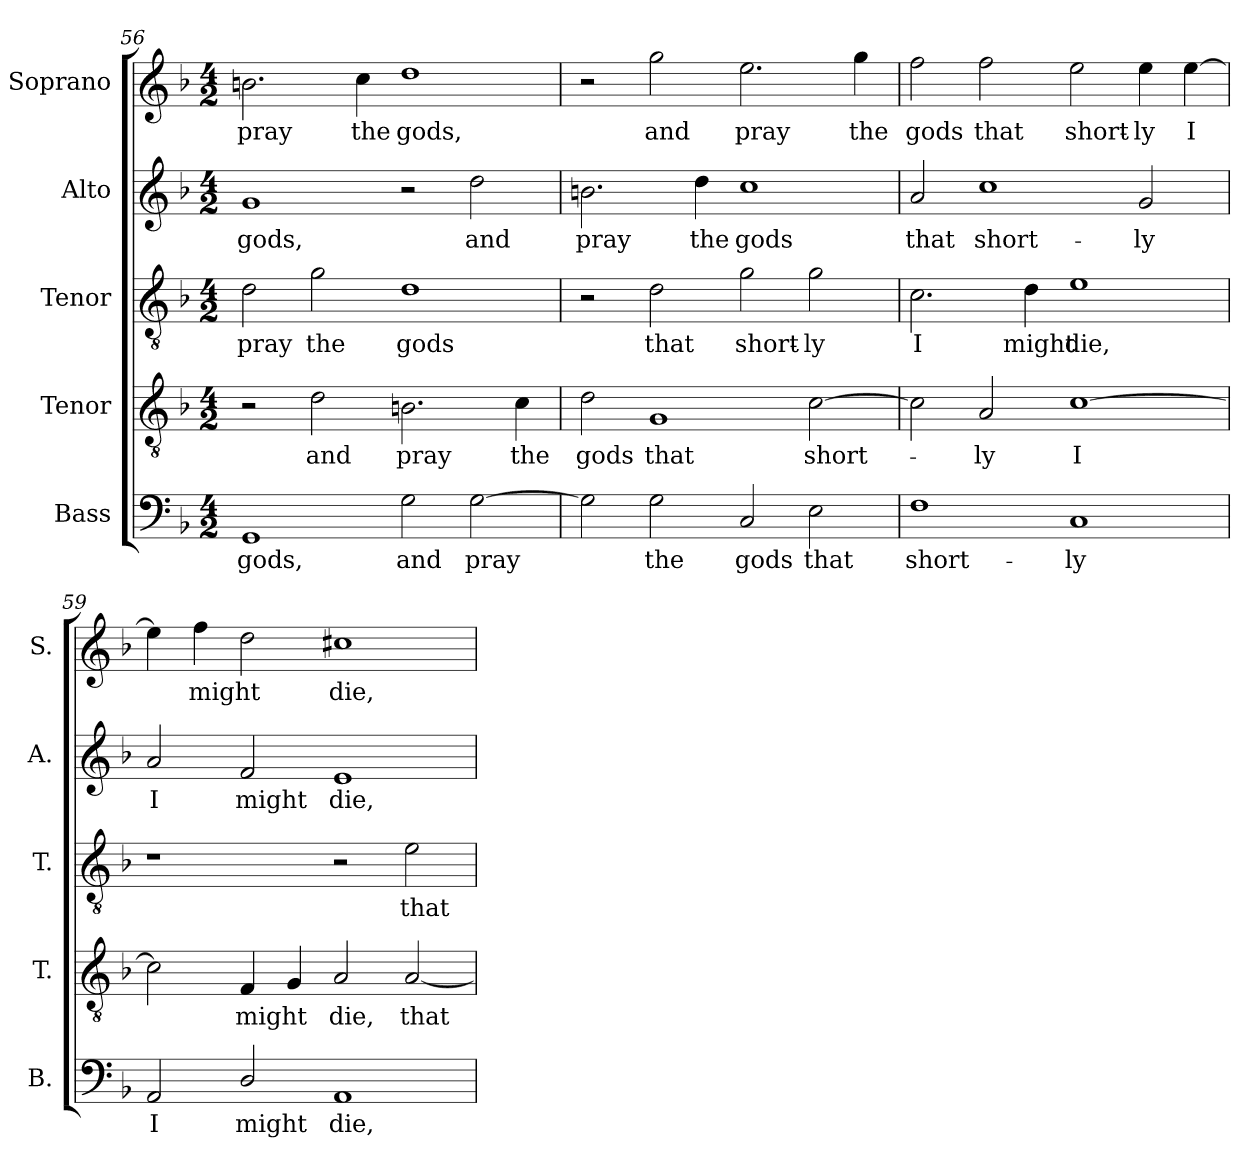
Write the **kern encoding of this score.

**kern	**text	**kern	**text	**kern	**text	**kern	**text	**kern	**text
*part5	*part5	*part4	*part4	*part3	*part3	*part2	*part2	*part1	*part1
*staff5	*staff5	*staff4	*staff4	*staff3	*staff3	*staff2	*staff2	*staff1	*staff1
*I"Bass	*	*I"Tenor	*	*I"Tenor	*	*I"Alto	*	*I"Soprano	*
*I'B.	*	*I'T.	*	*I'T.	*	*I'A.	*	*I'S.	*
*clefF4	*	*clefGv2	*	*clefGv2	*	*clefG2	*	*clefG2	*
*	*	*ITrd7c12	*	*ITrd7c12	*	*	*	*	*
*k[b-]	*	*k[b-]	*	*k[b-]	*	*k[b-]	*	*k[b-]	*
*F:	*	*F:	*	*F:	*	*F:	*	*F:	*
*M4/2	*	*M4/2	*	*M4/2	*	*M4/2	*	*M4/2	*
=56	=56	=56	=56	=56	=56	=56	=56	=56	=56
!	!LO:LY:b:color=#000000	!	!	!	!	!	!	!	!
!	!	!	!	!	!LO:LY:b:color=#000000	!	!	!	!
!	!	!	!	!	!	!	!LO:LY:b:color=#000000	!	!
!	!	!	!	!	!	!	!	!	!LO:LY:b:color=#000000
1GGi	gods,	2r	.	2Di\	pray	1gi	gods,	2.bni\	pray
!	!	!	!LO:LY:b:color=#000000	!	!	!	!	!	!
!	!	!	!	!	!LO:LY:b:color=#000000	!	!	!	!
.	.	2Di\	and	2Gi\	the	.	.	.	.
!	!	!	!	!	!	!	!	!	!LO:LY:b:color=#000000
.	.	.	.	.	.	.	.	4cci\	the
!	!LO:LY:b:color=#000000	!	!	!	!	!	!	!	!
!	!	!	!LO:LY:b:color=#000000	!	!	!	!	!	!
!	!	!	!	!	!LO:LY:b:color=#000000	!	!	!	!
!	!	!	!	!	!	!	!	!	!LO:LY:b:color=#000000
2Gi\	and	2.BBni\	pray	1Di	gods	2r	.	1ddi	gods,
!	!LO:LY:b:color=#000000	!	!	!	!	!	!	!	!
!	!	!	!	!	!	!	!LO:LY:b:color=#000000	!	!
[2Gi\	pray	.	.	.	.	2ddi\	and	.	.
!	!	!	!LO:LY:b:color=#000000	!	!	!	!	!	!
.	.	4Ci\	the	.	.	.	.	.	.
=57	=57	=57	=57	=57	=57	=57	=57	=57	=57
!	!	!	!LO:LY:b:color=#000000	!	!	!	!	!	!
!	!	!	!	!	!	!	!LO:LY:b:color=#000000	!	!
2Gi\]	.	2Di\	gods	2r	.	2.bni\	pray	2r	.
!	!LO:LY:b:color=#000000	!	!	!	!	!	!	!	!
!	!	!	!LO:LY:b:color=#000000	!	!	!	!	!	!
!	!	!	!	!	!LO:LY:b:color=#000000	!	!	!	!
!	!	!	!	!	!	!	!	!	!LO:LY:b:color=#000000
2Gi\	the	1GGi	that	2Di\	that	.	.	2ggi\	and
!	!	!	!	!	!	!	!LO:LY:b:color=#000000	!	!
.	.	.	.	.	.	4ddi\	the	.	.
!	!LO:LY:b:color=#000000	!	!	!	!	!	!	!	!
!	!	!	!	!	!LO:LY:b:color=#000000	!	!	!	!
!	!	!	!	!	!	!	!LO:LY:b:color=#000000	!	!
!	!	!	!	!	!	!	!	!	!LO:LY:b:color=#000000
2Ci/	gods	.	.	2Gi\	short-	1cci	gods	2.eei\	pray
!	!LO:LY:b:color=#000000	!	!	!	!	!	!	!	!
!	!	!	!LO:LY:b:color=#000000	!	!	!	!	!	!
!	!	!	!	!	!LO:LY:b:color=#000000	!	!	!	!
2Ei\	that	[2Ci\	short-	2Gi\	-ly	.	.	.	.
!	!	!	!	!	!	!	!	!	!LO:LY:b:color=#000000
.	.	.	.	.	.	.	.	4ggi\	the
!!LO:LB:g=z
=58	=58	=58	=58	=58	=58	=58	=58	=58	=58
!	!LO:LY:b:color=#000000	!	!	!	!	!	!	!	!
!	!	!	!	!	!LO:LY:b:color=#000000	!	!	!	!
!	!	!	!	!	!	!	!LO:LY:b:color=#000000	!	!
!	!	!	!	!	!	!	!	!	!LO:LY:b:color=#000000
1Fi	short-	2Ci\]	.	2.Ci\	I	2ai/	that	2ffi\	gods
!	!	!	!LO:LY:b:color=#000000	!	!	!	!	!	!
!	!	!	!	!	!	!	!LO:LY:b:color=#000000	!	!
!	!	!	!	!	!	!	!	!	!LO:LY:b:color=#000000
.	.	2AAi/	-ly	.	.	1cci	short-	2ffi\	that
!	!	!	!	!	!LO:LY:b:color=#000000	!	!	!	!
.	.	.	.	4Di\	might	.	.	.	.
!	!LO:LY:b:color=#000000	!	!	!	!	!	!	!	!
!	!	!	!LO:LY:b:color=#000000	!	!	!	!	!	!
!	!	!	!	!	!LO:LY:b:color=#000000	!	!	!	!
!	!	!	!	!	!	!	!	!	!LO:LY:b:color=#000000
1Ci	-ly	[1Ci	I	1Ei	die,	.	.	2eei\	short-
!	!	!	!	!	!	!	!LO:LY:b:color=#000000	!	!
!	!	!	!	!	!	!	!	!	!LO:LY:b:color=#000000
.	.	.	.	.	.	2gi/	-ly	4eei\	-ly
!	!	!	!	!	!	!	!	!	!LO:LY:b:color=#000000
.	.	.	.	.	.	.	.	[4eei\	I
=59	=59	=59	=59	=59	=59	=59	=59	=59	=59
!	!LO:LY:b:color=#000000	!	!	!	!	!	!	!	!
!	!	!	!	!	!	!	!LO:LY:b:color=#000000	!	!
2AAi/	I	2Ci\]	.	1r	.	2ai/	I	4eei\]	.
!	!	!	!	!	!	!	!	!	!LO:LY:b:color=#000000
.	.	.	.	.	.	.	.	4ffi\	might
!	!LO:LY:b:color=#000000	!	!	!	!	!	!	!	!
!	!	!	!LO:LY:b:color=#000000	!	!	!	!	!	!
!	!	!	!	!	!	!	!LO:LY:b:color=#000000	!	!
2Di/	might	4FFi/	might	.	.	2fi/	might	2ddi\	.
.	.	4GGi/	.	.	.	.	.	.	.
!	!LO:LY:b:color=#000000	!	!	!	!	!	!	!	!
!	!	!	!LO:LY:b:color=#000000	!	!	!	!	!	!
!	!	!	!	!	!	!	!LO:LY:b:color=#000000	!	!
!	!	!	!	!	!	!	!	!	!LO:LY:b:color=#000000
1AAi	die,	2AAi/	die,	2r	.	1ei	die,	1cc#Xi	die,
!	!	!	!LO:LY:b:color=#000000	!	!	!	!	!	!
!	!	!	!	!	!LO:LY:b:color=#000000	!	!	!	!
.	.	[2AAi/	that	2Ei\	that	.	.	.	.
=	=	=	=	=	=	=	=	=	=
*-	*-	*-	*-	*-	*-	*-	*-	*-	*-
